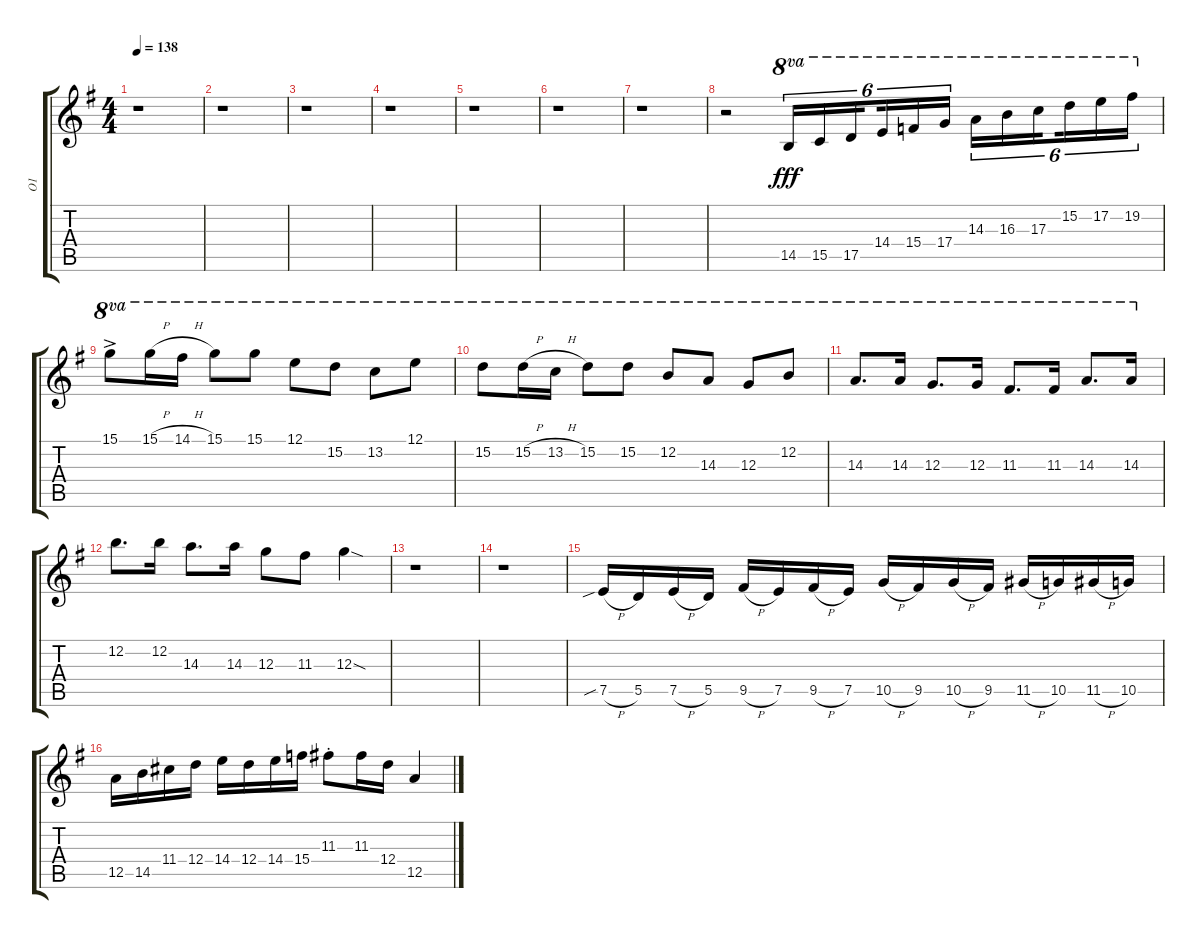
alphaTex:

\track ("O1" "O1") {instrument overdrivenguitar}
\staff {score tabs}
\tuning (E4 B3 G3 D3 A2 E2) {hide}
\ts (4 4)
\tempo 138
\clef g2
\ks g
r.1{dy fff} |
r.1 |
r.1 |
r.1 |
r.1 |
r.1 |
r.1 |
r.2 14.5.16{tu (6 4) ot 8va} 15.5.16{tu (6 4) ot 8va} 17.5.16{tu (6 4) ot 8va beam splitsecondary} 14.4.16{tu (6 4) ot 8va} 15.4.16{tu (6 4) ot 8va} 17.4.16{tu (6 4) ot 8va} 14.3.16{tu (6 4) ot 8va} 16.3.16{tu (6 4) ot 8va} 17.3.16{tu (6 4) ot 8va beam splitsecondary} 15.2.16{tu (6 4) ot 8va} 17.2.16{tu (6 4) ot 8va} 19.2.16{tu (6 4) ot 8va} |
15.1{ac}.8{ot 8va} 15.1{h}.16{ot 8va} 14.1{h}.16{ot 8va} 15.1.8{ot 8va} 15.1.8{ot 8va} 12.1.8{ot 8va} 15.2.8{ot 8va} 13.2.8{ot 8va} 12.1.8{ot 8va} |
15.2.8{ot 8va} 15.2{h}.16{ot 8va} 13.2{h}.16{ot 8va} 15.2.8{ot 8va} 15.2.8{ot 8va} 12.2.8{ot 8va} 14.3.8{ot 8va} 12.3.8{ot 8va} 12.2.8{ot 8va} |
14.3.8{d ot 8va} 14.3.16{ot 8va} 12.3.8{d ot 8va} 12.3.16{ot 8va} 11.3.8{d ot 8va} 11.3.16{ot 8va} 14.3.8{d ot 8va} 14.3.16{ot 8va} |
12.2.8{d} 12.2.16 14.3.8{d} 14.3.16 12.3.8 11.3.8 12.3{sod}.4 |
r.1 |
r.1 |
7.5{sib h}.16 5.5.16 7.5{h}.16 5.5.16 9.5{h}.16 7.5.16 9.5{h}.16 7.5.16 10.5{h}.16 9.5.16 10.5{h}.16 9.5.16 11.5{h}.16 10.5.16 11.5{h}.16 10.5.16 |
12.5.16 14.5.16 11.4.16 12.4.16 14.4.16 12.4.16 14.4.16 15.4.16 11.3{st}.8 11.3.16 12.4.16 12.5.4
